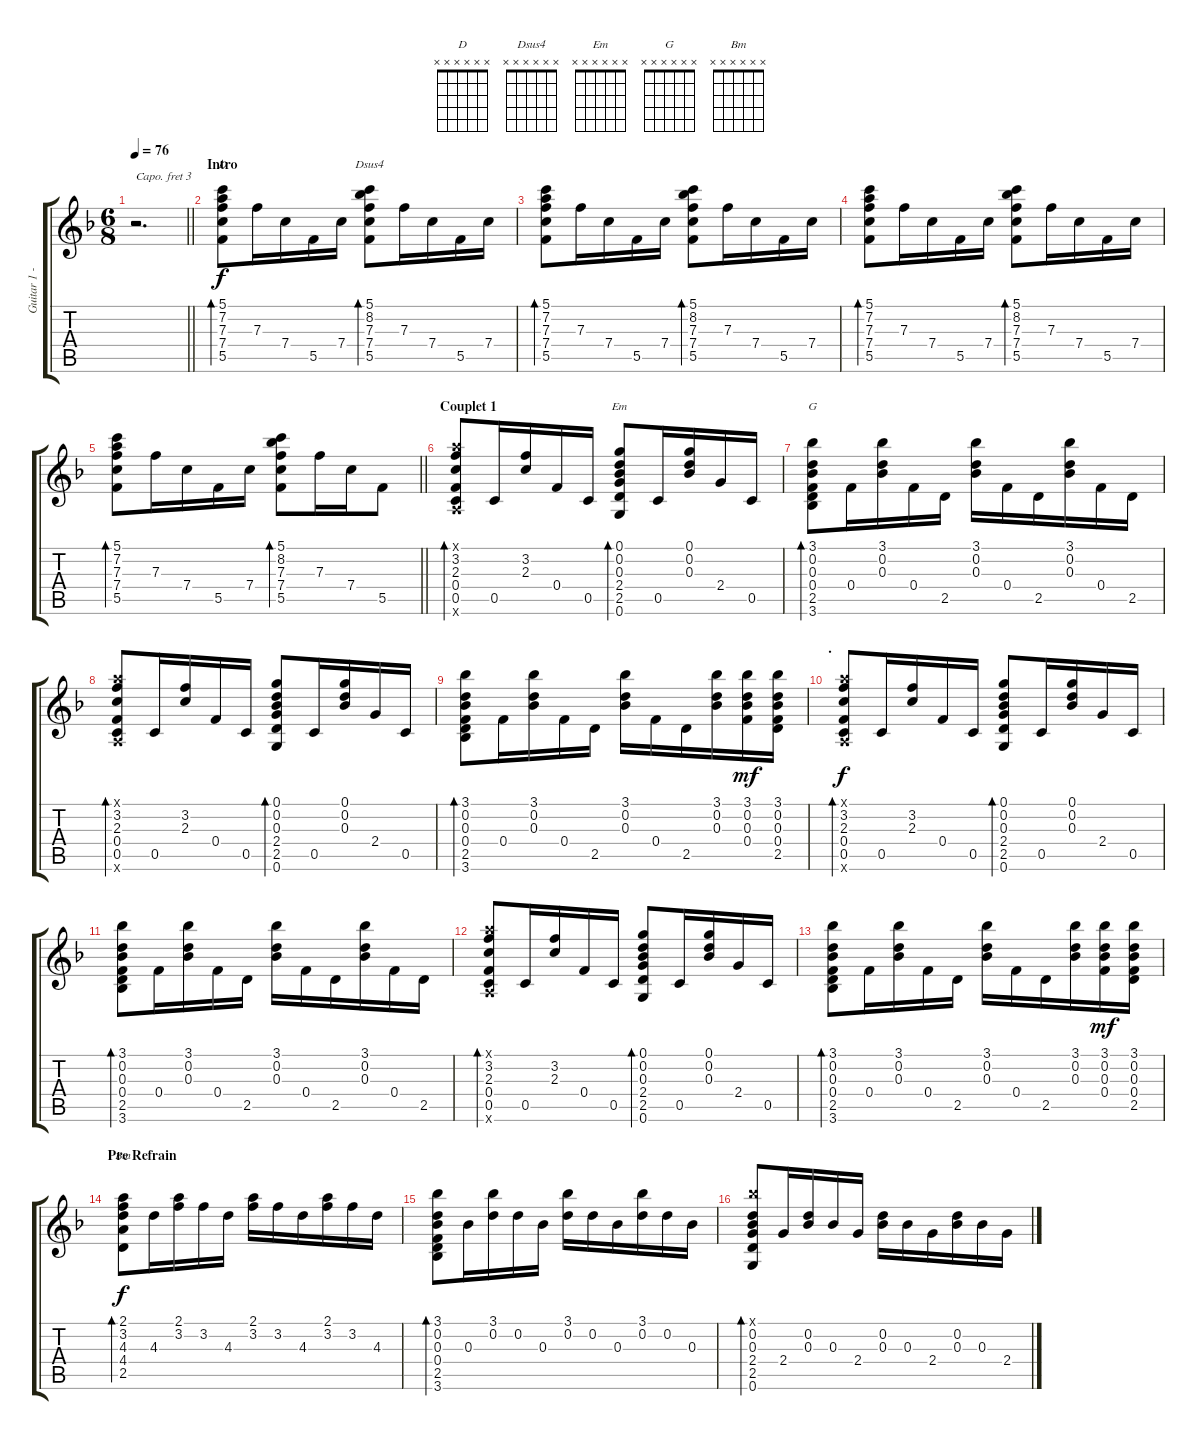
\track ("Guitar 1 - Arpeggio (capo 3)" "Guitar 1 -") {instrument acousticguitarsteel}
\staff {score tabs}
\capo 3
\tuning (E4 B3 G3 D3 A2 E2) {hide}
\chord ("D" x x x x x x)
\chord ("Dsus4" x x x x x x)
\chord ("Em" x x x x x x)
\chord ("G" x x x x x x)
\chord ("Bm" x x x x x x)
\ts (6 8)
\tempo 76
\clef g2
\barLineRight lightlight
\ks f
r.2{d dy f instrument acousticguitarsteel} |
\section ("" "Intro")
(5.1 7.2 7.3 7.4 5.5).8{bd 60 ch "D"} 7.3.16 7.4.16 5.5.16 7.4.16 (5.1 8.2 7.3 7.4 5.5).8{bd 60 ch "Dsus4"} 7.3.16 7.4.16 5.5.16 7.4.16 |
(5.1 7.2 7.3 7.4 5.5).8{bd 60} 7.3.16 7.4.16 5.5.16 7.4.16 (5.1 8.2 7.3 7.4 5.5).8{bd 60} 7.3.16 7.4.16 5.5.16 7.4.16 |
(5.1 7.2 7.3 7.4 5.5).8{bd 60} 7.3.16 7.4.16 5.5.16 7.4.16 (5.1 8.2 7.3 7.4 5.5).8{bd 60} 7.3.16 7.4.16 5.5.16 7.4.16 |
\barLineRight lightlight
(5.1 7.2 7.3 7.4 5.5).8{bd 60} 7.3.16 7.4.16 5.5.16 7.4.16 (5.1 8.2 7.3 7.4 5.5).8{bd 60} 7.3.16 7.4.16 5.5.8 |
\section ("" "Couplet 1")
(2.1{x} 3.2 2.3 0.4 0.5 2.6{x}).8{bd 60} 0.5.16 (3.2 2.3).16 0.4.16 0.5.16 (0.1 0.2 0.3 2.4 2.5 0.6).8{bd 60 ch "Em"} 0.5.16 (0.1 0.2 0.3).16 2.4.16 0.5.16 |
(3.1 0.2 0.3 0.4 2.5 3.6).8{bd 60 ch "G"} 0.4.16 (3.1 0.2 0.3).16 0.4.16 2.5.16 (3.1 0.2 0.3).16 0.4.16 2.5.16 (3.1 0.2 0.3).16 0.4.16 2.5.16 |
(2.1{x} 3.2 2.3 0.4 0.5 2.6{x}).8{bd 60} 0.5.16 (3.2 2.3).16 0.4.16 0.5.16 (0.1 0.2 0.3 2.4 2.5 0.6).8{bd 60} 0.5.16 (0.1 0.2 0.3).16 2.4.16 0.5.16 |
(3.1 0.2 0.3 0.4 2.5 3.6).8{bd 60} 0.4.16 (3.1 0.2 0.3).16 0.4.16 2.5.16 (3.1 0.2 0.3).16 0.4.16 2.5.16 (3.1 0.2 0.3).16 (3.1 0.2 0.3 0.4).16{dy mf} (3.1 0.2 0.3 0.4 2.5).16 |
\section ("" ".")
(2.1{x} 3.2 2.3 0.4 0.5 2.6{x}).8{bd 60 dy f} 0.5.16 (3.2 2.3).16 0.4.16 0.5.16 (0.1 0.2 0.3 2.4 2.5 0.6).8{bd 60} 0.5.16 (0.1 0.2 0.3).16 2.4.16 0.5.16 |
(3.1 0.2 0.3 0.4 2.5 3.6).8{bd 60} 0.4.16 (3.1 0.2 0.3).16 0.4.16 2.5.16 (3.1 0.2 0.3).16 0.4.16 2.5.16 (3.1 0.2 0.3).16 0.4.16 2.5.16 |
(2.1{x} 3.2 2.3 0.4 0.5 2.6{x}).8{bd 60} 0.5.16 (3.2 2.3).16 0.4.16 0.5.16 (0.1 0.2 0.3 2.4 2.5 0.6).8{bd 60} 0.5.16 (0.1 0.2 0.3).16 2.4.16 0.5.16 |
(3.1 0.2 0.3 0.4 2.5 3.6).8{bd 60} 0.4.16 (3.1 0.2 0.3).16 0.4.16 2.5.16 (3.1 0.2 0.3).16 0.4.16 2.5.16 (3.1 0.2 0.3).16 (3.1 0.2 0.3 0.4).16{dy mf} (3.1 0.2 0.3 0.4 2.5).16 |
\section ("" "Pre Refrain")
(2.1 3.2 4.3 4.4 2.5).8{bd 60 ch "Bm" dy f} 4.3.16 (2.1 3.2).16 3.2.16 4.3.16 (2.1 3.2).16 3.2.16 4.3.16 (2.1 3.2).16 3.2.16 4.3.16 |
(3.1 0.2 0.3 0.4 2.5 3.6).8{bd 60} 0.3.16 (3.1 0.2).16 0.2.16 0.3.16 (3.1 0.2).16 0.2.16 0.3.16 (3.1 0.2).16 0.2.16 0.3.16 |
(3.1{x} 0.2 0.3 2.4 2.5 0.6).8{bd 60} 2.4.16 (0.2 0.3).16 0.3.16 2.4.16 (0.2 0.3).16 0.3.16 2.4.16 (0.2 0.3).16 0.3.16 2.4.16
